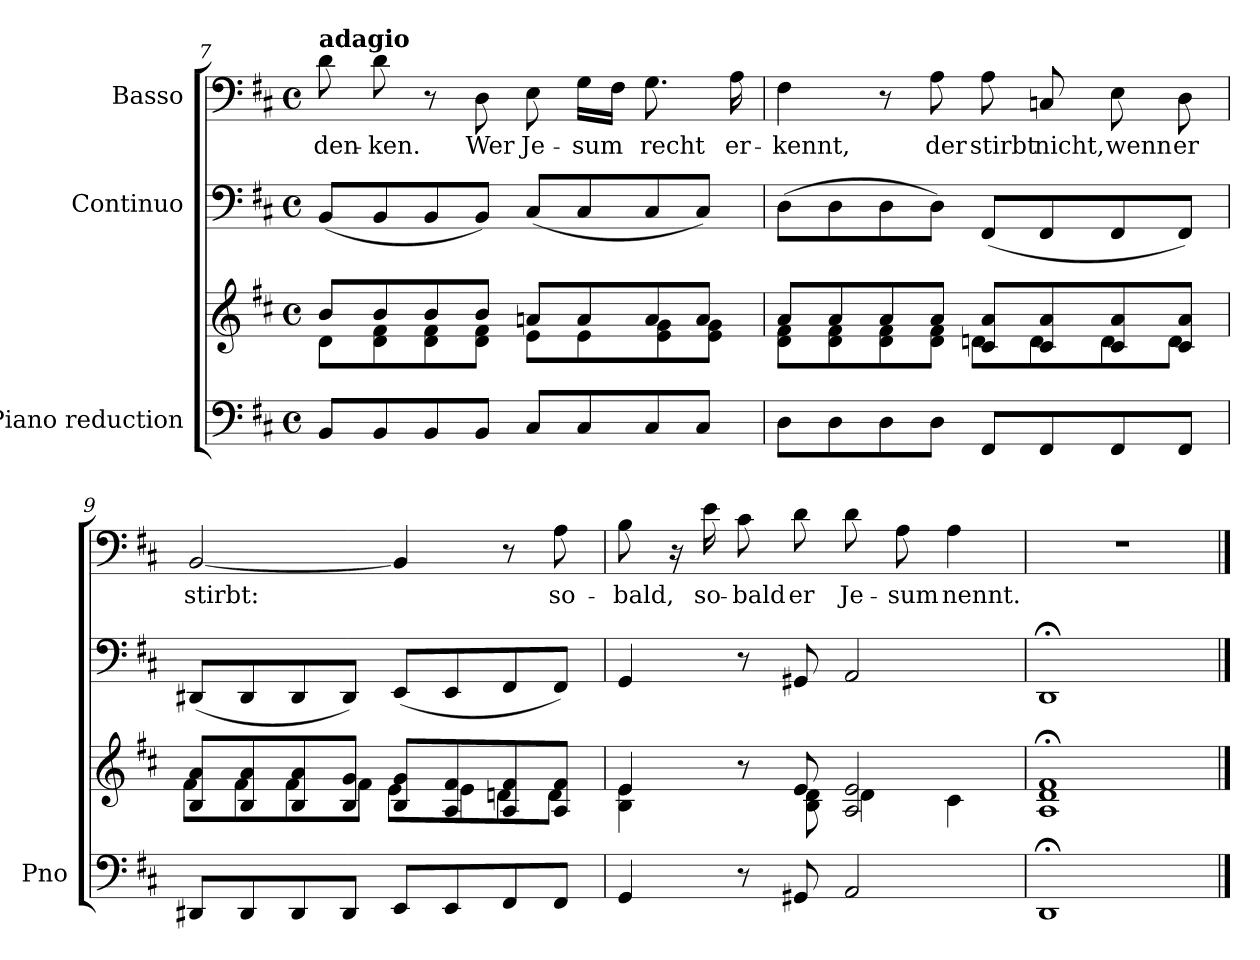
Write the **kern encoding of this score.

**kern	**kern	**kern	**kern	**text
*part3	*part3	*part2	*part1	*part1
*staff4	*staff3	*staff2	*staff1	*staff1
*I"Piano reduction	*	*I"Continuo	*I"Basso	*
*I'Pno	*	*	*	*
!!LO:LB:g=z
*clefF4	*clefG2	*clefF4	*clefF4	*
*k[f#c#]	*k[f#c#]	*k[f#c#]	*k[f#c#]	*
*M4/4	*M4/4	*M4/4	*M4/4	*
*met(c)	*met(c)	*met(c)	*met(c)	*
=7	=7	=7	=7	=7
*	*^	*	*	*
!	!	!	!	!LO:TX:a:B:t=adagio	!
!	!	!	!	!	!LO:LY:b
8BB/L	8b/L	8d\L	(<8BB/L	8d\	-den-
!	!	!	!	!	!LO:LY:b
8BB/	8b/	8d\ 8f#\	8BB/	8d\	-ken.
8BB/	8b/	8d\ 8f#\	8BB/	8r	.
!	!	!	!	!	!LO:LY:b
8BB/J	8b/J	8d\ 8f#\J	8BB/J)	8D\	Wer
!	!	!	!	!	!LO:LY:b
8C#/L	8an/L	8e\L	(<8C#/L	8E\	Je-
!	!	!	!	!	!LO:LY:b
8C#/	8a/	8e\	8C#/	16G\LL	-sum
.	.	.	.	16F#\JJ	.
!	!	!	!	!	!LO:LY:b
8C#/	8a/	8e\ 8g\	8C#/	8.G\	recht
8C#/J	8a/J	8e\ 8g\J	8C#/J)	.	.
!	!	!	!	!	!LO:LY:b
.	.	.	.	16A\	er-
=8	=8	=8	=8	=8	=8
!	!	!	!	!	!LO:LY:b
8D\L	8a/L	8d\ 8f#\L	(>8D\L	4F#\	-kennt,
8D\	8a/	8d\ 8f#\	8D\	.	.
8D\	8a/	8d\ 8f#\	8D\	8r	.
!	!	!	!	!	!LO:LY:b
8D\J	8a/J	8d\ 8f#\J	8D\J)	8A\	der
!	!	!	!	!	!LO:LY:b
8FF#/L	8c#/ 8a/L	8dn\L	(<8FF#/L	8A\	stirbt
!	!	!	!	!	!LO:LY:b
8FF#/	8c#/ 8a/	8d\	8FF#/	8Cn/	nicht,
!	!	!	!	!	!LO:LY:b
8FF#/	8c#/ 8a/	8d\	8FF#/	8E\	wenn
!	!	!	!	!	!LO:LY:b
8FF#/J	8c#/ 8a/J	8d\J	8FF#/J)	8D\	er
=9	=9	=9	=9	=9	=9
!	!	!	!	!	!LO:LY:b
8DD#X/L	8B/ 8a/L	8f#\L	(<8DD#X/L	[2BB/	stirbt:
8DD#/	8B/ 8a/	8f#\	8DD#/	.	.
8DD#/	8B/ 8a/	8f#\	8DD#/	.	.
8DD#/J	8B/ 8g/J	8f#\J	8DD#/J)	.	.
8EE/L	8B/ 8g/L	8e\L	(<8EE/L	4BB/]	.
8EE/	8A/ 8f#/	8e\	8EE/	.	.
8FF#/	8A/ 8f#/	8dn\	8FF#/	8r	.
!	!	!	!	!	!LO:LY:b
8FF#/J	8A/ 8f#/J	8d\J	8FF#/J)	8A\	so-
=10	=10	=10	=10	=10	=10
!	!	!	!	!	!LO:LY:b
4GG/	4e/	4B\ 4e\	4GG/	8B\	-bald,
.	.	.	.	16r	.
!	!	!	!	!	!LO:LY:b
.	.	.	.	16e\	so-
!	!	!	!	!	!LO:LY:b
8r	8r	8ryy	8r	8c#\	-bald
!	!	!	!	!	!LO:LY:b
8GG#X/	8e/	8B\ 8d\	8GG#X/	8d\	er
!	!	!	!	!	!LO:LY:b
2AA/	2A/ 2e/	4d\	2AA/	8d\	Je-
!	!	!	!	!	!LO:LY:b
.	.	.	.	8A\	-sum
!	!	!	!	!	!LO:LY:b
.	.	4c#\	.	4A\	nennt.
*	*v	*v	*	*	*
=11	=11	=11	=11	=11
1DD;	1A;< 1d;< 1f#;<	1DD;<	1r	.
==	==	==	==	==
*-	*-	*-	*-	*-
